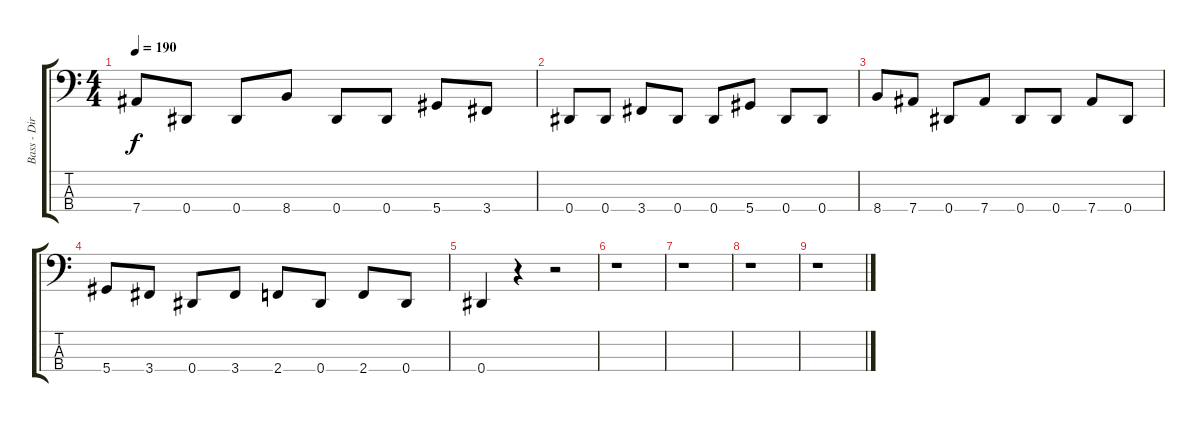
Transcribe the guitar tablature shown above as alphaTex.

\track ("Bass - Dirk Schlächter" "Bass - Dir") {instrument electricbassfinger}
\staff {score tabs}
\tuning (Gb2 Db2 Ab1 Eb1) {hide}
\ts (4 4)
\tempo 190
\clef f4
\ks c
7.4.8{dy f} 0.4.8 0.4.8 8.4.8 0.4.8 0.4.8 5.4.8 3.4.8 |
0.4.8 0.4.8 3.4.8 0.4.8 0.4.8 5.4.8 0.4.8 0.4.8 |
8.4.8 7.4.8 0.4.8 7.4.8 0.4.8 0.4.8 7.4.8 0.4.8 |
5.4.8 3.4.8 0.4.8 3.4.8 2.4.8 0.4.8 2.4.8 0.4.8 |
0.4.4 r.4 r.2 |
r.1 |
r.1 |
r.1 |
r.1
